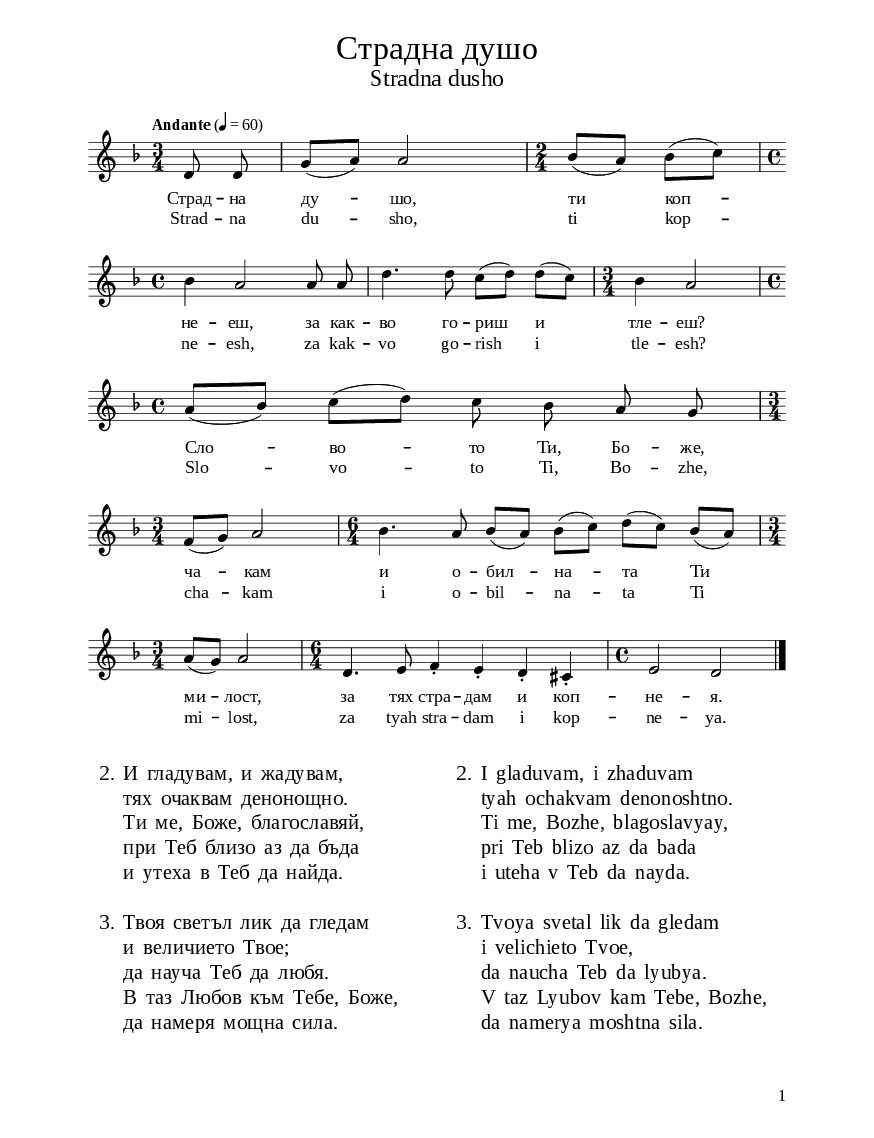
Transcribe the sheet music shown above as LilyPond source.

\version "2.24.0"

% include paper part and global functions
\include "include/globals.ily"

\bookpart {
  \include "include/bookpart-paper.ily"
  \score {
    \include "include/score-layout.ily"

    \new Voice \absolute {
      \clef treble
      \key d \minor
      \time 3/4
      \tempoFunc "Andante" 4 "60"
      \autoBeamOff
      \partial 4
      d'8 d' | g'8 ([ a' ]) a'2 | \time 2/4 bes'8 ([ a' ])  bes' ([ c'' ])  | \break

      \time 4/4 bes'4 a'2 a'8 a' |
      d''4. d''8 c'' ([ d'' ]) d'' ([ c'' ]) \time 3/4  bes'4 a'2 |\break
      \time 4/4  a'8 ([ bes' ]) c'' ([ d'' ]) c'' bes' a' g' \break |
      \time 3/4  f'8 ([ g' ]) a'2 | \time 6/4  bes'4. a'8 bes' ([ a' ]) bes' ([ c'' ]) d'' ([ c'' ]) bes' ([ a' ]) \break |
      \time 3/4  |a'8 ([ g'8 ]) a'2 | \time 6/4  d'4. e'8 f'4\staccato e'4\staccato d'\staccato cis'\staccato | \time 4/4  e'2 d' | \bar "|." \break

    }

    \addlyrics {
      Страд -- на
      ду -- шо, ти коп -- не -- еш, за как -- во го --
      риш и тле -- еш? Сло -- во -- то Ти, Бо -- же,
      ча -- кам и о -- бил -- на -- та Ти ми -- лост,
      за тях стра -- дам и коп -- не -- я.}
      \addlyrics {
        Strad -- na
        du -- sho, ti kop -- ne -- esh, za kak -- vo go --
        rish i tle -- esh? Slo -- vo -- to Ti, Bo -- zhe,
        cha -- kam i o -- bil -- na -- ta Ti mi -- lost,
        za tyah stra -- dam i kop -- ne -- ya.
      }


      \header {
        title = \titleFunc "Страдна душо" "Stradna dusho"
      }

      \midi{}

    } % score



    \markup \fontsize #bgCoupletFontSize {
      \hspace #1
      \override #`(baseline-skip . ,bgCoupletBaselineSkip)
      \column {
        \line {   2. И гладувам, и жадувам,}

        \line {   "   " тях очаквам денонощно.}

        \line {   "   " Ти ме, Боже, благославяй,}

        \line {   "   " при Теб близо аз да бъда}

        \line {   "   " и утеха в Теб да найда.}
        \line { " " }

        \line {   3. Твоя светъл лик да гледам}

        \line {   "   " и величието Твое;}

        \line {   "   " да науча Теб да любя.}

        \line {   "   " В таз Любов към Тебе, Боже,}

        \line {   "   " да намеря мощна сила.}



      }

      \hspace #5
      \override #`(baseline-skip . ,bgCoupletBaselineSkip)
      \column {
        \line {   2. I gladuvam, i zhaduvam }

        \line {   "   "tyah ochakvam denonoshtno.}

        \line {   "   "Ti me, Bozhe, blagoslavyay,}

        \line {   "   "pri Teb blizo az da bada}

        \line {   "   "i uteha v Teb da nayda.}

        \line { " " }

        \line {  3. Tvoya svetal lik da gledam}

        \line {   "   "i velichieto Tvoe,}

        \line {   "   "da naucha Teb da lyubya.}

        \line {   "   "V taz Lyubov kam Tebe, Bozhe,}

        \line {   "   "da namerya moshtna sila.}




      } %column
    } % markup

    \pageBreak


    \markup \fontsize #bgCoupletFontSize {
      \hspace #1
      \override #`(baseline-skip . ,bgCoupletBaselineSkip)
      \column {


        \line {   4. Във подвизи – съвършенство}

        \line {   "   " да познавам милостта Ти,}

        \line {   "   " превеликата Ти тайна,}

        \line {   "   " що разкрива на човека}

        \line {   "   " суетата на живота.}
        \line { " " }
        \line {    5. Всичко грешно на Земята}

        \line {   "   " е преходно, мимолетно.}

        \line {   "   " Само Ти си вечен, Боже,}

        \line {   "   " Тебе хвалим, Тебе славим,}

        \line {   "   " Теб ще славят вековете.}

      }

      \hspace #5
      \override #`(baseline-skip . ,bgCoupletBaselineSkip)
      \column {



        \line {  4. Vav podvizi – savarshenstvo}

        \line {   "   "da poznavam milostta Ti,}

        \line {   "   "prevelikata Ti tayna,}

        \line {   "   "shto razkriva na choveka}

        \line {   "   "suetata na zhivota.}

        \line { " " }
        \line {  5. Vsichko greshno na Zemyata}

        \line {   "   "e prehodno, mimoletno.}

        \line {   "   "Samo Ti si vechen, Bozhe:}

        \line {   "   "Tebe hvalim, Tebe slavim,}

        \line {   "   "Teb shte slavyat vekovete.}

      } %column
    } % markup

    \markup \empty-three
    % include foreign translation(s) of the song
    \version "2.22.0"

\markup \fill-line { \fontsize #6 "Leidende Seele" }
\markup \null
\markup \null
\markup \fontsize #+2.5 {
  \hspace #10
  \override #'(baseline-skip . 2)
  \column {
    \line { " " }

    \line {  1.  Leidende Seele, die du dich sehnst:}

    \line {   "   " Wofür brennst und glühst du? }

    \line {   "   "Ich warte auf Dein Wort, oh Gott,}

    \line {   "   "und auf Deine reichliche Barmherzigkeit. }

    \line {   "   "Dafür leide ich, danach sehne ich mich.}

    \line { " " }
    \line {   2.  Und ich hungere und ich dürste, }

    \line {   "   "ich erwarte dies Tag und Nacht. }

    \line {   "   "Segne mich Gott, }

    \line {   "   "auf dass ich Dir nahe bin }

    \line {   "   "und bei Dir Trost finde.}

    \line { " " }
    \line {   3.  Ich schaue Dein lichtvolles Antlitz }

    \line {   "   "und Deine Größe,}

    \line {   "   "auf dass ich Dich lieben lerne. }

    \line {   "   "Möge ich in dieser Liebe Deine machtvolle Kraft finden.}

    \line { " " }
    \line { 4.  In den Heldentaten und der Vollkommenheit }

    \line {   "   "möge ich Deine Barmherzigkeit erkennen,}

    \line {   "   "Dein allmächtiges Geheimnis,}

    \line {   "   "das dem Menschen Eitelkeit des Lebens}

    \line {   "   "offenbart. }

    \line { " " }
    \line {   5. Alles Sündige auf der Erde}

    \line {   "   "ist vergänglich und flüchtig.}

    \line {   "   "Nur Du Gott, bist ewig:}

    \line {   "   "Wir loben Dich, wir lobpreisen Dich,}

    \line {   "   "Dich wird die Ewigkeit lobpreisen.}

  }
}


%{
convert-ly (GNU LilyPond) 2.20.0  convert-ly: Processing `'...
Applying conversion: 2.19.2, 2.19.7, 2.19.11, 2.19.16, 2.19.22,
2.19.24, 2.19.28, 2.19.29, 2.19.32, 2.19.40, 2.19.46, 2.19.49,
2.19.80, 2.20.0
%}


  } % bookpart
